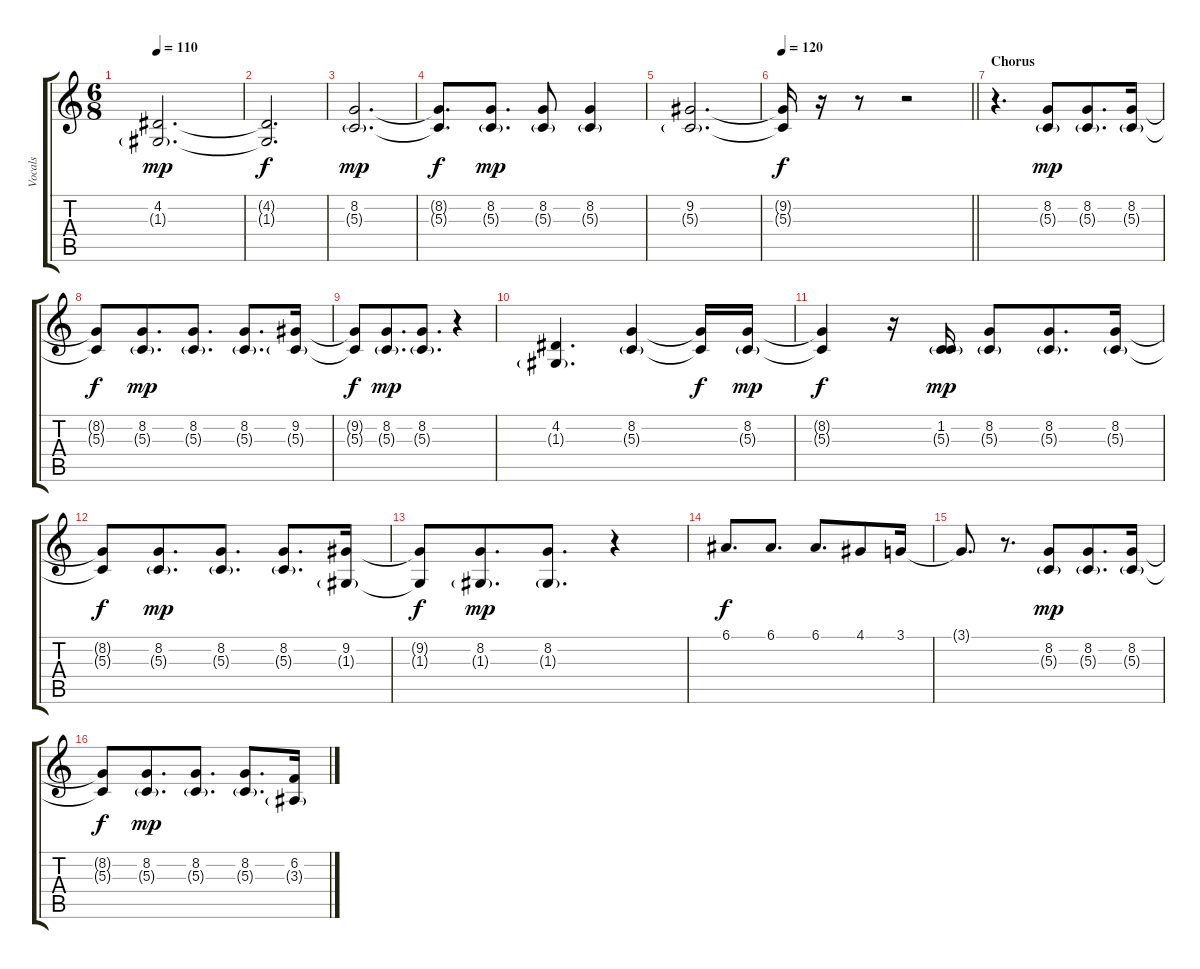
\track ("Vocals" "Vocals") {instrument altosax}
\staff {score tabs}
\tuning (E4 B3 G3 D3 A2 E2) {hide}
\ts (6 8)
\tempo 110
\clef g2
\ks c
(4.2 1.3{g}).2{d dy mp} |
(4.2{t} 1.3{t}).2{d dy f} |
(8.2 5.3{g}).2{d dy mp} |
(8.2{t} 5.3{t}).8{d dy f} (8.2 5.3{g}).8{d dy mp} (8.2 5.3{g}).8 (8.2 5.3{g}).4 |
(9.2 5.3{g}).2{d} |
\tempo 120
\barLineRight lightlight
(9.2{t} 5.3{t}).16{dy f} r.16 r.8 r.2 |
\section ("" "Chorus")
r.4{d} (8.2 5.3{g}).8{dy mp} (8.2 5.3{g}).8{d} (8.2 5.3{g}).16 |
(8.2{t} 5.3{t}).8{dy f} (8.2 5.3{g}).8{d dy mp} (8.2 5.3{g}).8{d} (8.2 5.3{g}).8{d} (9.2 5.3{g}).16 |
(9.2{t} 5.3{t}).8{dy f} (8.2 5.3{g}).8{d dy mp} (8.2 5.3{g}).8{d} r.4 |
(4.2 1.3{g}).4{d} (8.2 5.3{g}).4 (8.2{t} 5.3{t}).16{dy f} (8.2 5.3{g}).16{dy mp} |
(8.2{t} 5.3{t}).4{dy f} r.16 (1.2 5.3{g}).16{dy mp} (8.2 5.3{g}).8 (8.2 5.3{g}).8{d} (8.2 5.3{g}).16 |
(8.2{t} 5.3{t}).8{dy f} (8.2 5.3{g}).8{d dy mp} (8.2 5.3{g}).8{d} (8.2 5.3{g}).8{d} (9.2 1.3{g}).16 |
(9.2{t} 1.3{t}).8{dy f} (8.2 1.3{g}).8{d dy mp} (8.2 1.3{g}).8{d} r.4 |
6.1.8{d dy f} 6.1.8{d} 6.1.8{d} 4.1.8 3.1.16 |
3.1{t}.8{d} r.8{d} (8.2 5.3{g}).8{dy mp} (8.2 5.3{g}).8{d} (8.2 5.3{g}).16 |
(8.2{t} 5.3{t}).8{dy f} (8.2 5.3{g}).8{d dy mp} (8.2 5.3{g}).8{d} (8.2 5.3{g}).8{d} (6.2 3.3{g}).16
